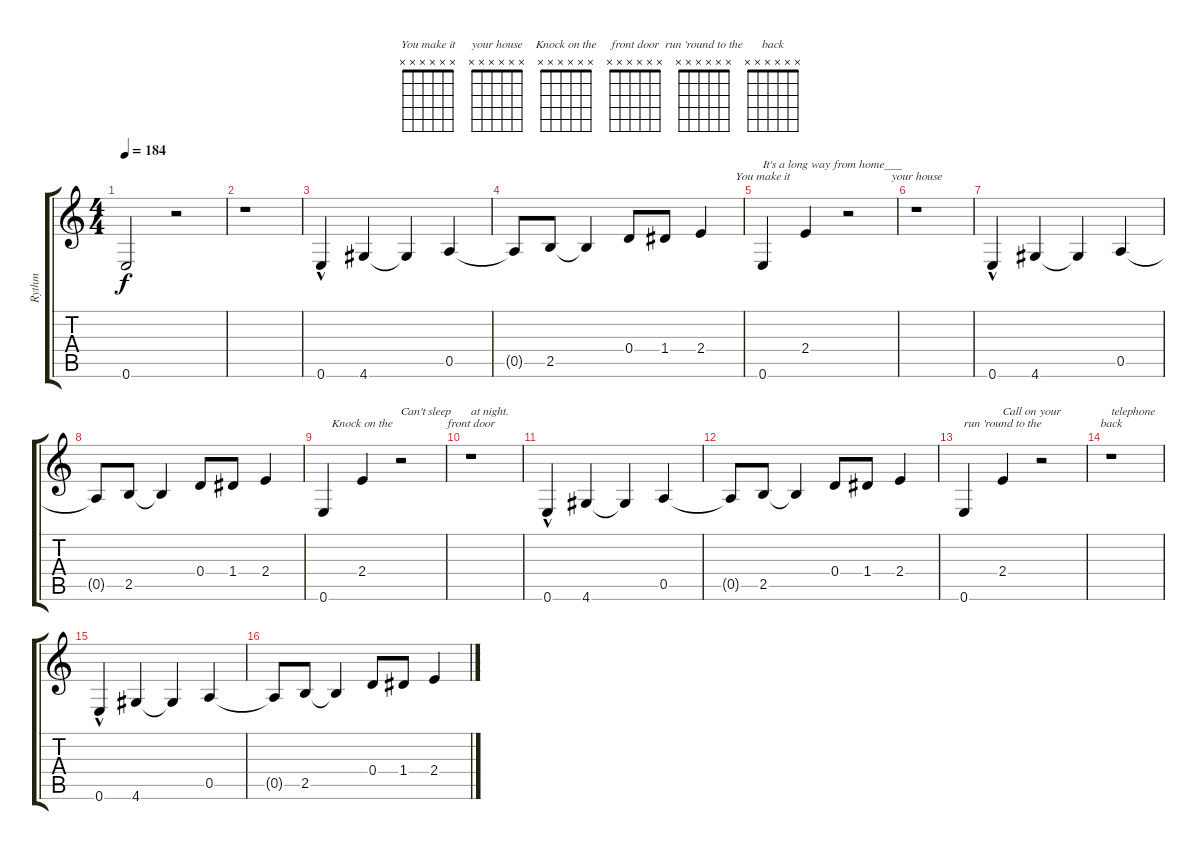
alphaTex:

\track ("Rythm" "Rythm") {instrument electricguitarclean}
\staff {score tabs}
\tuning (E4 B3 G3 D3 A2 E2) {hide}
\chord ("You make it" x x x x x x) {firstfret 0}
\chord ("your house" x x x x x x) {firstfret 0}
\chord ("Knock on the" x x x x x x) {firstfret 0}
\chord ("front door" x x x x x x) {firstfret 0}
\chord ("run 'round to the" x x x x x x) {firstfret 0}
\chord ("back" x x x x x x) {firstfret 0}
\ts (4 4)
\tempo 184
\clef g2
\ks c
0.6.2{dy f} r.2 |
r.1 |
0.6{hac}.4 4.6.4 4.6{t}.4 0.5.4 |
0.5{t}.8 2.5.8 2.5{t}.4 0.4.8 1.4.8 2.4.4 |
0.6.4{ch "You make it" txt "It's a long way from home___"} 2.4.4 r.2 |
r.1{ch "your house"} |
0.6{hac}.4 4.6.4 4.6{t}.4 0.5.4 |
0.5{t}.8 2.5.8 2.5{t}.4 0.4.8 1.4.8 2.4.4 |
0.6.4 2.4.4{ch "Knock on the"} r.2{txt "Can't sleep"} |
r.1{ch "front door" txt "at night."} |
0.6{hac}.4 4.6.4 4.6{t}.4 0.5.4 |
0.5{t}.8 2.5.8 2.5{t}.4 0.4.8 1.4.8 2.4.4 |
0.6.4 2.4.4{ch "run 'round to the" txt "Call on your"} r.2 |
r.1{ch "back" txt "telephone"} |
0.6{hac}.4 4.6.4 4.6{t}.4 0.5.4 |
0.5{t}.8 2.5.8 2.5{t}.4 0.4.8 1.4.8 2.4.4
